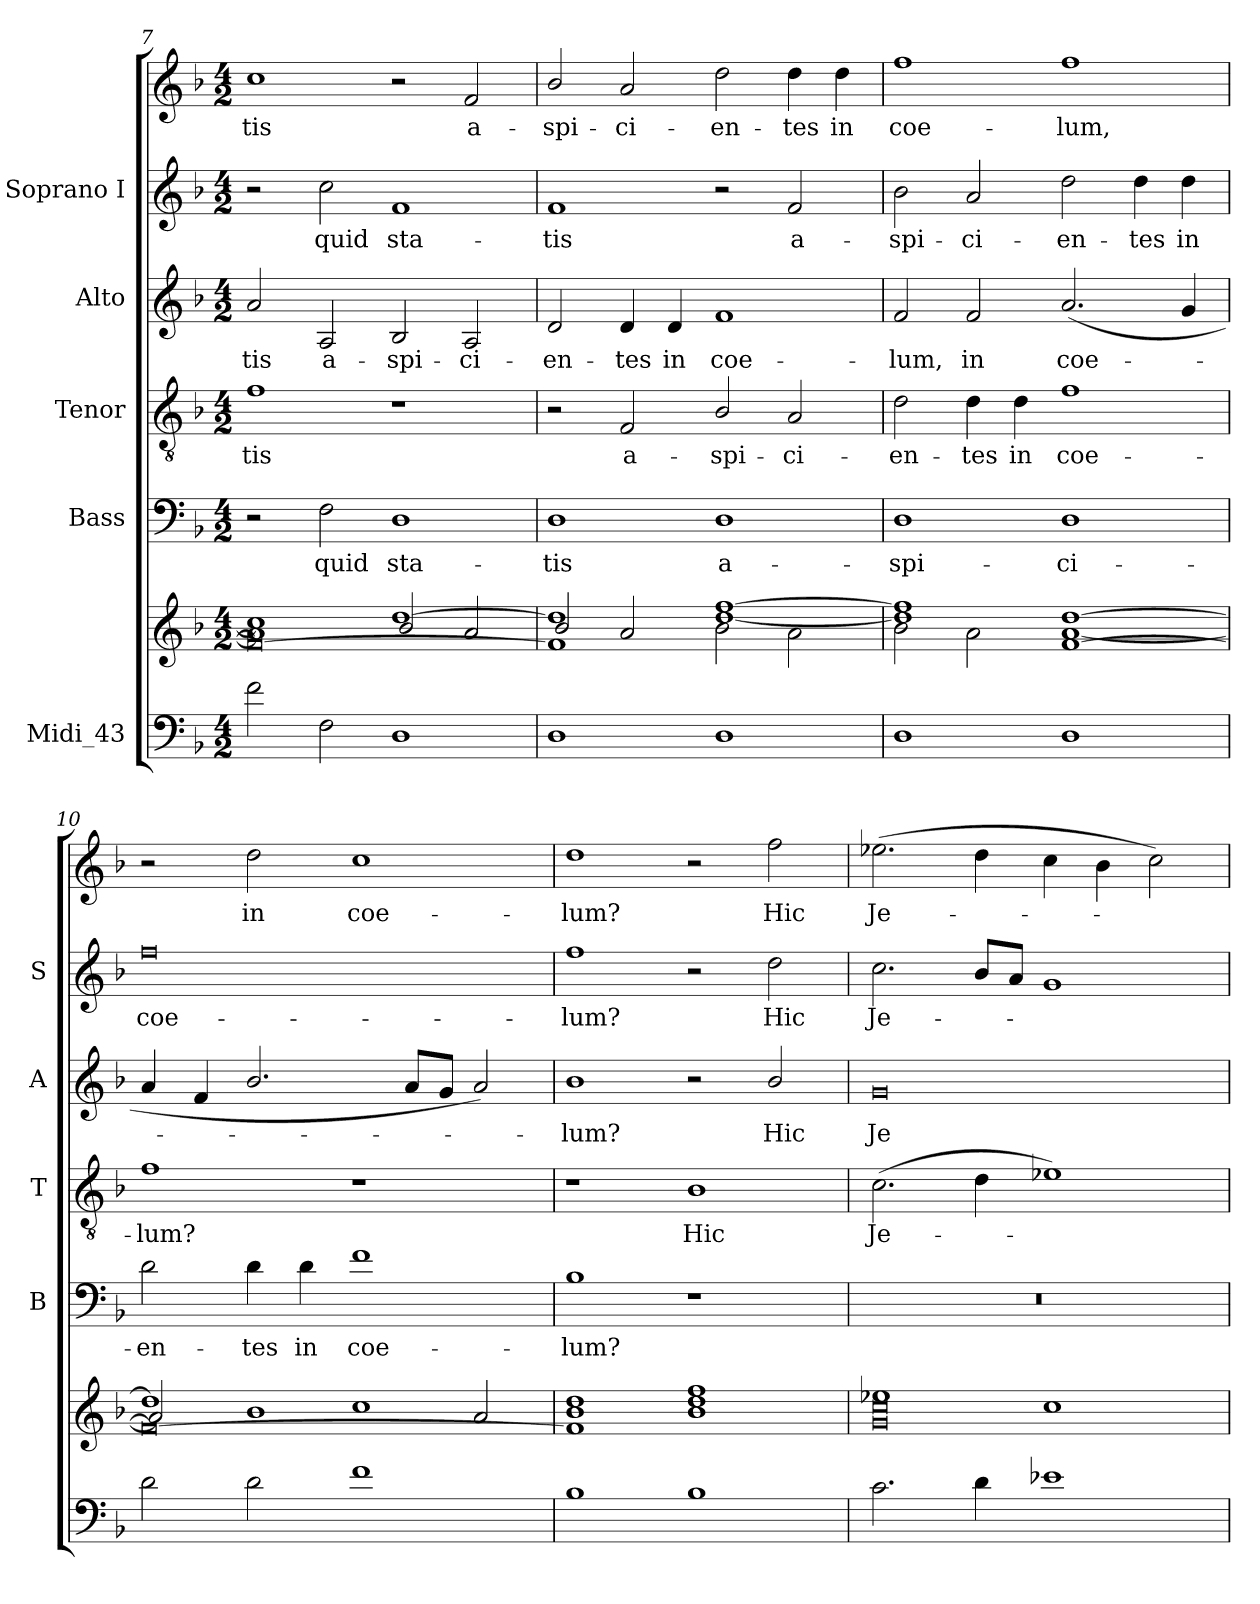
**kern	**kern	**kern	**text	**kern	**text	**kern	**text	**kern	**text	**kern	**text
*part5	*part5	*part4	*part4	*part3	*part3	*part2	*part2	*part1	*part1	*part1	*part1
*staff7	*staff6	*staff5	*staff5	*staff4	*staff4	*staff3	*staff3	*staff2	*staff2	*staff1	*staff1
*I"Midi_43	*	*I"Bass	*	*I"Tenor	*	*I"Alto	*	*I"Soprano I	*	*	*
*	*	*I'B	*	*I'T	*	*I'A	*	*I'S	*	*	*
!!LO:LB:g=z
*clefF4	*clefG2	*clefF4	*	*clefGv2	*	*clefG2	*	*clefG2	*	*clefG2	*
*k[b-]	*k[b-]	*k[b-]	*	*k[b-]	*	*k[b-]	*	*k[b-]	*	*k[b-]	*
*F:	*F:	*F:	*	*F:	*	*F:	*	*F:	*	*F:	*
*M4/2	*M4/2	*M4/2	*	*M4/2	*	*M4/2	*	*M4/2	*	*M4/2	*
=7	=7	=7	=7	=7	=7	=7	=7	=7	=7	=7	=7
*	*^	*	*	*	*	*	*	*	*	*	*
*	*	*^	*	*	*	*	*	*	*	*	*	*
!	!	!	!	!	!	!	!LO:LY:b	!	!LO:LY:b	!	!	!	!LO:LY:b
2f	1cc/]	1a/]	0f\_	2r	.	1f	-tis	2a	-tis	2r	.	1cc	tis
!	!	!	!	!	!LO:LY:b	!	!	!	!LO:LY:b	!	!LO:LY:b	!	!
2F	.	.	.	2F	quid	.	.	2A	a-	2cc	-quid	.	.
!	!	!	!	!	!LO:LY:b	!	!	!	!LO:LY:b	!	!LO:LY:b	!	!
1D	[1dd/	2b-/	.	1D	sta-	1r	.	2B-	-spi-	1f	sta-	2r	.
!	!	!	!	!	!	!	!	!	!LO:LY:b	!	!	!	!LO:LY:b
.	.	2a/	.	.	.	.	.	2A	-ci-	.	.	2f	a-
=8	=8	=8	=8	=8	=8	=8	=8	=8	=8	=8	=8	=8	=8
!	!	!	!	!	!LO:LY:b	!	!	!	!LO:LY:b	!	!LO:LY:b	!	!LO:LY:b
1D	1dd/]	2b-/	1f\]	1D	-tis	2r	.	2d	-en-	1f	tis	2b-/	-spi-
!	!	!	!	!	!	!	!LO:LY:b	!	!LO:LY:b	!	!	!	!LO:LY:b
.	.	2a/	.	.	.	2F	a-	4d	-tes	.	.	2a	-ci-
!	!	!	!	!	!	!	!	!	!LO:LY:b	!	!	!	!
.	.	.	.	.	.	.	.	4d	in	.	.	.	.
!	!	!	!	!	!LO:LY:b	!	!LO:LY:b	!	!LO:LY:b	!	!	!	!LO:LY:b
1D	[1ff/	[1dd/	2b-\	1D	a-	2B-/	-spi-	1f	coe-	2r	.	2dd	-en-
!	!	!	!	!	!	!	!LO:LY:b	!	!	!	!LO:LY:b	!	!LO:LY:b
.	.	.	2a\	.	.	2A	-ci-	.	.	2f	a-	4dd	-tes
!	!	!	!	!	!	!	!	!	!	!	!	!	!LO:LY:b
.	.	.	.	.	.	.	.	.	.	.	.	4dd	in
=9	=9	=9	=9	=9	=9	=9	=9	=9	=9	=9	=9	=9	=9
!	!	!	!	!	!LO:LY:b	!	!LO:LY:b	!	!LO:LY:b	!	!LO:LY:b	!	!LO:LY:b
1D	1ff/]	1dd/]	2b-\	1D	-spi-	2d	-en-	2f	-lum,	2b-	spi-	1ff	-coe-
!	!	!	!	!	!	!	!LO:LY:b	!	!LO:LY:b	!	!LO:LY:b	!	!
.	.	.	2a\	.	.	4d	-tes	2f	in	2a	-ci-	.	.
!	!	!	!	!	!	!	!LO:LY:b	!	!	!	!	!	!
.	.	.	.	.	.	4d	in	.	.	.	.	.	.
!	!	!	!	!	!LO:LY:b	!	!LO:LY:b	!	!LO:LY:b	!	!LO:LY:b	!	!LO:LY:b
1D	[1dd/	[1a/	[1f\	1D	-ci-	1f	coe-	(<2.a	coe-	2dd	-en-	1ff	-lum,
!	!	!	!	!	!	!	!	!	!	!	!LO:LY:b	!	!
.	.	.	.	.	.	.	.	.	.	4dd	-tes	.	.
!	!	!	!	!	!	!	!	!	!	!	!LO:LY:b	!	!
.	.	.	.	.	.	.	.	4g	.	4dd	in	.	.
=10	=10	=10	=10	=10	=10	=10	=10	=10	=10	=10	=10	=10	=10
!	!	!	!	!	!LO:LY:b	!	!LO:LY:b	!	!	!	!LO:LY:b	!	!
2d	1dd/]	2a/]	0f\_	2d	-en-	1f	-lum?	4a	.	0ff	-coe-	2r	.
.	.	.	.	.	.	.	.	4f	.	.	.	.	.
!	!	!	!	!	!LO:LY:b	!	!	!	!	!	!	!	!LO:LY:b
2d	.	1b-/	.	4d	-tes	.	.	2.b-/	.	.	.	2dd	in
!	!	!	!	!	!LO:LY:b	!	!	!	!	!	!	!	!
.	.	.	.	4d	in	.	.	.	.	.	.	.	.
!	!	!	!	!	!LO:LY:b	!	!	!	!	!	!	!	!LO:LY:b
1f	1cc/	.	.	1f	coe-	1r	.	.	.	.	.	1cc	coe-
.	.	.	.	.	.	.	.	8aL	.	.	.	.	.
.	.	.	.	.	.	.	.	8gJ	.	.	.	.	.
.	.	2a/	.	.	.	.	.	2a)	.	.	.	.	.
=11	=11	=11	=11	=11	=11	=11	=11	=11	=11	=11	=11	=11	=11
!	!	!	!	!	!LO:LY:b	!	!	!	!LO:LY:b	!	!LO:LY:b	!	!LO:LY:b
1B-	1dd/	1b-/	1f\]	1B-	-lum?	1r	.	1b-	lum?	1ff	lum?	1dd	-lum?
!	!	!	!	!	!	!	!LO:LY:b	!	!	!	!	!	!
1B-	1ff/	1dd/	1b-\	1r	.	1B-	Hic	2r	.	2r	.	2r	.
!	!	!	!	!	!	!	!	!	!LO:LY:b	!	!LO:LY:b	!	!LO:LY:b
.	.	.	.	.	.	.	.	2b-/	Hic	2dd	Hic	2ff	Hic
=12	=12	=12	=12	=12	=12	=12	=12	=12	=12	=12	=12	=12	=12
!	!	!	!	!	!	!	!LO:LY:b	!	!LO:LY:b	!	!LO:LY:b	!	!LO:LY:b
2.c	1ee-X/	0cc/	0g\	0r	.	(>2.c	Je-	0g	Je-	2.cc	Je-	(>2.ee-X	Je-
4d	.	.	.	.	.	4d	.	.	.	8b-L	.	4dd	.
.	.	.	.	.	.	.	.	.	.	8aJ	.	.	.
1e-X	1cc/	.	.	.	.	1e-X)	.	.	.	1g	.	4cc	.
.	.	.	.	.	.	.	.	.	.	.	.	4b-	.
.	.	.	.	.	.	.	.	.	.	.	.	2cc)	.
*	*v	*v	*v	*	*	*	*	*	*	*	*	*	*
=	=	=	=	=	=	=	=	=	=	=	=
*-	*-	*-	*-	*-	*-	*-	*-	*-	*-	*-	*-
